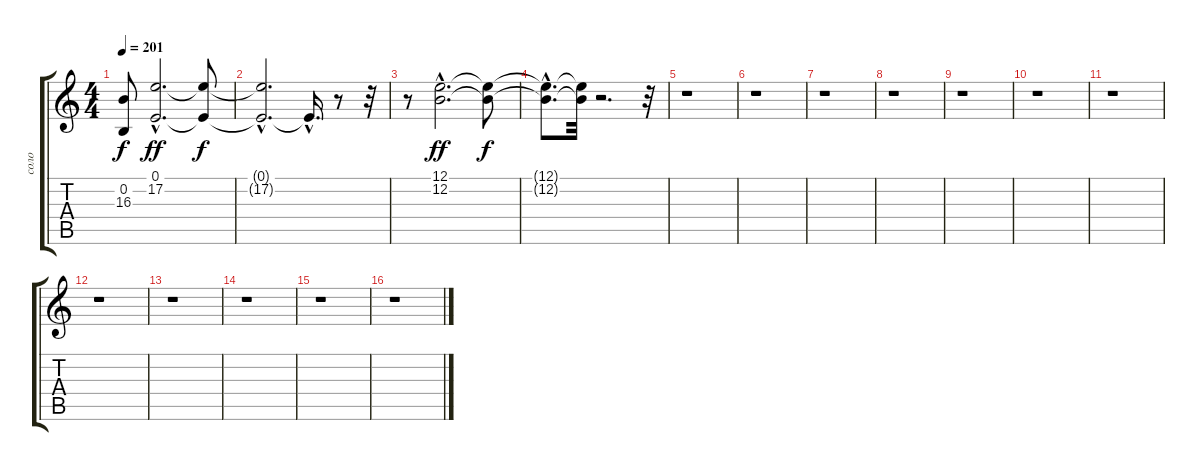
\track ("соло" "соло") {instrument acousticgrandpiano}
\staff {score tabs}
\tuning (E4 B3 G3 D3 A2 E2) {hide}
\ts (4 4)
\tempo 201
\clef g2
\ks c
(0.2{t} 16.3{t}).8{dy f} (0.1{hac} 17.2{hac}).2{d dy ff} (0.1{t} 17.2{t}).8{dy f} |
(0.1{hac t} 17.2{t}).2{d} 0.1{hac t}.16{d} r.8 r.32 |
r.8 (12.1{hac} 12.2{hac}).2{d dy ff} (12.1{t} 12.2{t}).8{dy f} |
(12.1{hac t} 12.2{hac t}).8{d} (12.1{t} 12.2{t}).32 r.2{d} r.32 |
r.1 |
r.1 |
r.1 |
r.1 |
r.1 |
r.1 |
r.1 |
r.1 |
r.1 |
r.1 |
r.1 |
r.1
